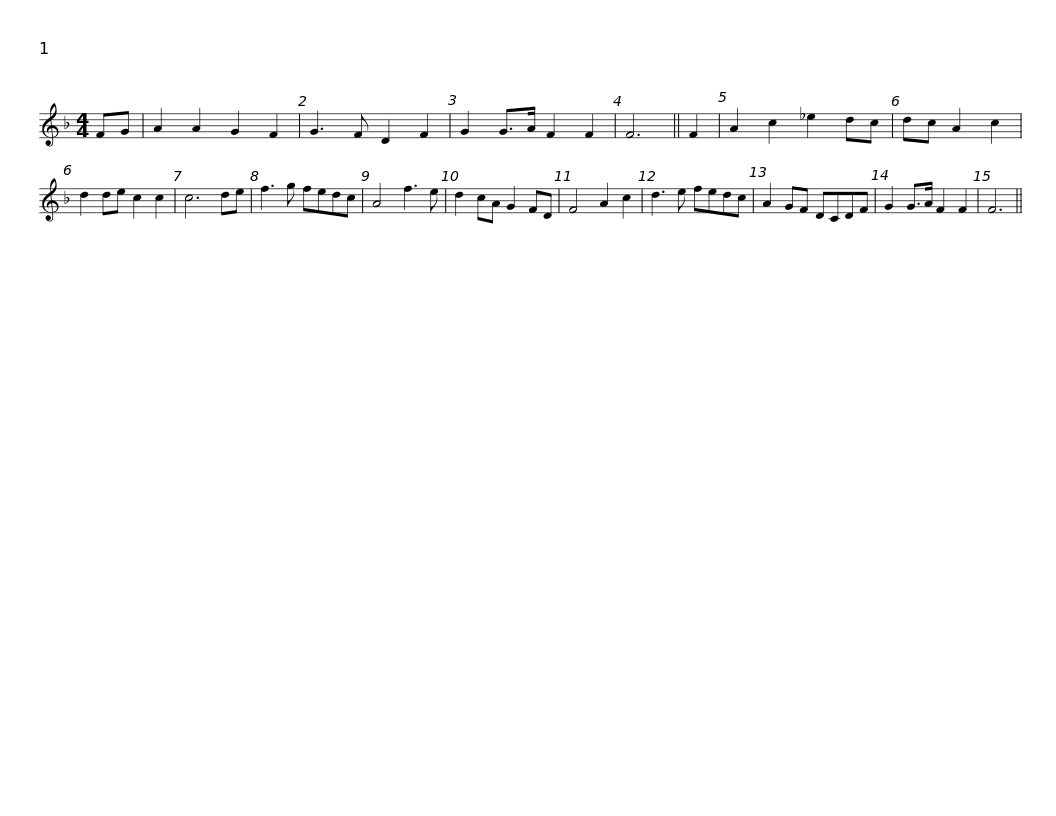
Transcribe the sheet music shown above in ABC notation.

X:1
L:1/8
M:4/4
I:linebreak $
K:F
V:1 treble
V:1
 FG | A2 A2 G2 F2 | G3 F D2 F2 | G2 G>A F2 F2 | F6 || %5
 F2 | A2 c2 _e2 dc | dc A2 c2 | d2 de c2 c2 | c6 de |$ %10
 f3 g fedc | A4 f3 e | d2 cA G2 FD | F4 A2 c2 | d3 e fedc | %15
 A2 GF DCDF | G2 G>A F2 F2 | F6 || %18
